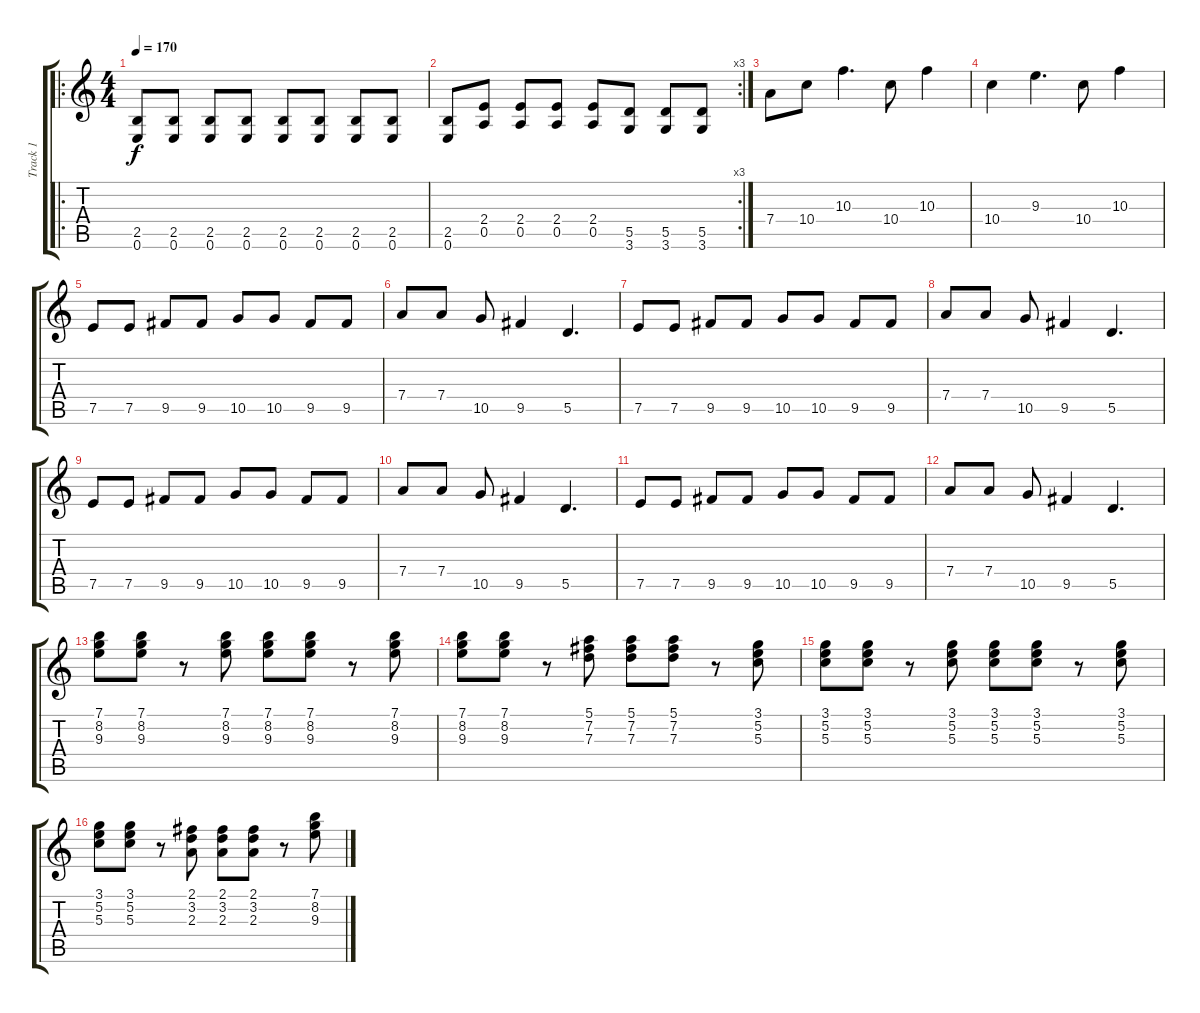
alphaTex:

\track ("Track 1" "Track 1") {instrument overdrivenguitar}
\staff {score tabs}
\tuning (E4 B3 G3 D3 A2 E2) {hide}
\ro
\ts (4 4)
\tempo 170
\clef g2
\ks c
(2.5 0.6).8{dy f volume 13 instrument overdrivenguitar} (2.5 0.6).8 (2.5 0.6).8 (2.5 0.6).8 (2.5 0.6).8 (2.5 0.6).8 (2.5 0.6).8 (2.5 0.6).8 |
\rc 3
(2.5 0.6).8 (2.4 0.5).8 (2.4 0.5).8 (2.4 0.5).8 (2.4 0.5).8 (5.5 3.6).8 (5.5 3.6).8 (5.5 3.6).8 |
7.4.8 10.4.8 10.3.4{d} 10.4.8 10.3.4 |
10.4.4 9.3.4{d} 10.4.8 10.3.4 |
7.5.8{instrument overdrivenguitar} 7.5.8 9.5.8 9.5.8 10.5.8 10.5.8 9.5.8 9.5.8 |
7.4.8 7.4.8 10.5.8 9.5.4 5.5.4{d} |
7.5.8 7.5.8 9.5.8 9.5.8 10.5.8 10.5.8 9.5.8 9.5.8 |
7.4.8 7.4.8 10.5.8 9.5.4 5.5.4{d} |
7.5.8 7.5.8 9.5.8 9.5.8 10.5.8 10.5.8 9.5.8 9.5.8 |
7.4.8 7.4.8 10.5.8 9.5.4 5.5.4{d} |
7.5.8 7.5.8 9.5.8 9.5.8 10.5.8 10.5.8 9.5.8 9.5.8 |
7.4.8 7.4.8 10.5.8 9.5.4 5.5.4{d} |
(7.1 8.2 9.3).8{volume 9 instrument electricguitarclean} (7.1 8.2 9.3).8 r.8 (7.1 8.2 9.3).8 (7.1 8.2 9.3).8 (7.1 8.2 9.3).8 r.8 (7.1 8.2 9.3).8 |
(7.1 8.2 9.3).8 (7.1 8.2 9.3).8 r.8 (5.1 7.2 7.3).8 (5.1 7.2 7.3).8 (5.1 7.2 7.3).8 r.8 (3.1 5.2 5.3).8 |
(3.1 5.2 5.3).8 (3.1 5.2 5.3).8 r.8 (3.1 5.2 5.3).8 (3.1 5.2 5.3).8 (3.1 5.2 5.3).8 r.8 (3.1 5.2 5.3).8 |
(3.1 5.2 5.3).8 (3.1 5.2 5.3).8 r.8 (2.1 3.2 2.3).8 (2.1 3.2 2.3).8 (2.1 3.2 2.3).8 r.8 (7.1 8.2 9.3).8
